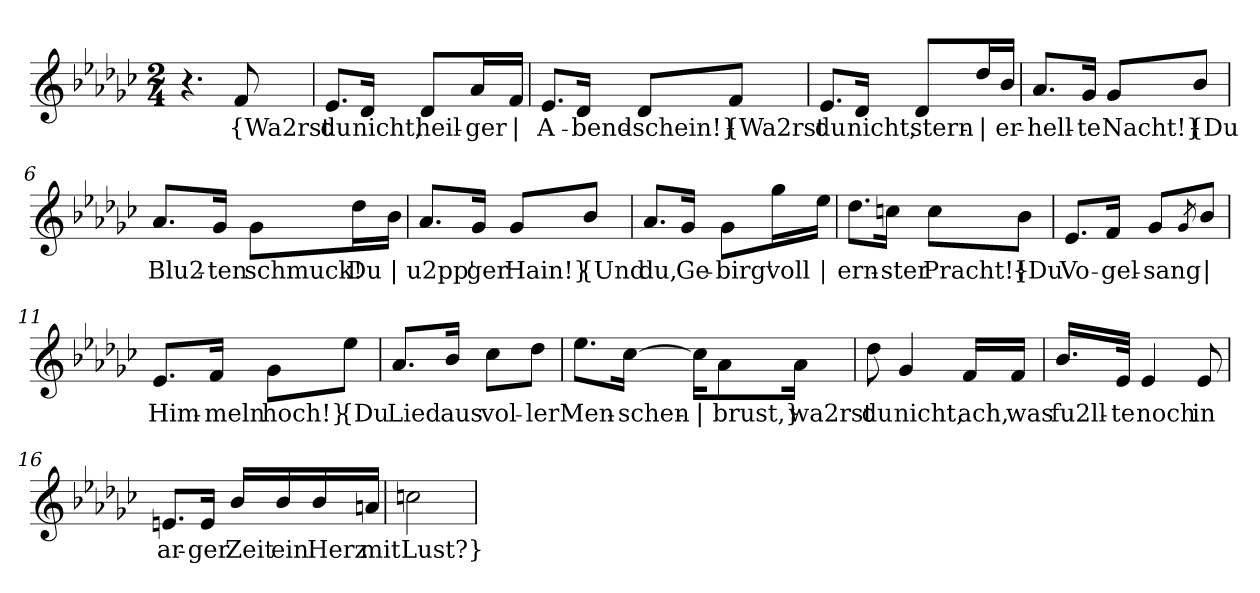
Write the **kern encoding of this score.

**kern	**text
*part1	*part1
*staff1	*staff1
*clefG2	*
*k[b-e-a-d-g-c-]	*
*M2/4	*
=1	=1
4.r	.
!	!LO:LY:b
8f/	{Wa2rst
=2	=2
!	!LO:LY:b
8.e-/L	du
!	!LO:LY:b
16d-/Jk	nicht,
!	!LO:LY:b
8d-/L	heil-
!	!LO:LY:b
16a-/L	-ger
!	!LO:LY:b
16f/JJ	|
=3	=3
!	!LO:LY:b
8.e-/L	A-
!	!LO:LY:b
16d-/Jk	-bend-
!	!LO:LY:b
8d-/L	-schein!}
!	!LO:LY:b
8f/J	{Wa2rst
=4	=4
!	!LO:LY:b
8.e-/L	du
!	!LO:LY:b
16d-/Jk	nicht,
!	!LO:LY:b
8d-/L	stern-
!	!LO:LY:b
16dd-/L	|
!	!LO:LY:b
16b-/JJ	-er-
!!LO:LB:g=z
=5	=5
!	!LO:LY:b
8.a-/L	-hell-
!	!LO:LY:b
16g-/Jk	-te
!	!LO:LY:b
8g-/L	Nacht!}
!	!LO:LY:b
8b-/J	{Du
=6	=6
!	!LO:LY:b
8.a-/L	Blu2-
!	!LO:LY:b
16g-/Jk	-ten
!	!LO:LY:b
8g-\L	schmuck!
!	!LO:LY:b
16dd-\L	Du
!	!LO:LY:b
16b-\JJ	|
=7	=7
!	!LO:LY:b
8.a-/L	u2pp'
!	!LO:LY:b
16g-/Jk	ger
!	!LO:LY:b
8g-/L	Hain!}
!	!LO:LY:b
8b-/J	{Und
=8	=8
!	!LO:LY:b
8.a-/L	du,
!	!LO:LY:b
16g-/Jk	Ge-
!	!LO:LY:b
8g-\L	-birg'
!	!LO:LY:b
16gg-\L	voll
!	!LO:LY:b
16ee-\JJ	|
!!LO:LB:g=z
=9	=9
!	!LO:LY:b
8.dd-\L	ern-
!	!LO:LY:b
16ccn\Jk	-ster
!	!LO:LY:b
8cc\L	Pracht!}
!	!LO:LY:b
8b-\J	{Du
=10	=10
!	!LO:LY:b
8.e-/L	Vo-
!	!LO:LY:b
16f/Jk	-gel-
!	!LO:LY:b
8g-/L	-sang
8qg-/	.
!	!LO:LY:b
8b-/J	|
=11	=11
!	!LO:LY:b
8.e-/L	Him-
!	!LO:LY:b
16f/Jk	-meln
!	!LO:LY:b
8g-\L	hoch!}
!	!LO:LY:b
8ee-\J	{Du
=12	=12
!	!LO:LY:b
8.a-/L	Lied
!	!LO:LY:b
16b-/Jk	aus
!	!LO:LY:b
8cc-\L	vol-
!	!LO:LY:b
8dd-\J	-ler
!!LO:LB:g=z
=13	=13
!	!LO:LY:b
8.ee-\L	Men-
!	!LO:LY:b
[16cc-\Jk	-schen-
!	!LO:LY:b
16cc-\KL]	|
!	!LO:LY:b
8a-\	-brust,}
!	!LO:LY:b
16a-\Jk	wa2rst
=14	=14
!	!LO:LY:b
8dd-\	du
!	!LO:LY:b
4g-/	nicht,
!	!LO:LY:b
16f/LL	ach,
!	!LO:LY:b
16f/JJ	was
=15	=15
!	!LO:LY:b
16.b-/LL	fu2ll-
!	!LO:LY:b
32e-/JJk	-te
!	!LO:LY:b
4e-/	noch
!	!LO:LY:b
8e-/	in
=16	=16
!	!LO:LY:b
8.en/L	ar-
!	!LO:LY:b
16e/Jk	-ger
!	!LO:LY:b
16b-/LL	Zeit
!	!LO:LY:b
16b-/	ein
!	!LO:LY:b
16b-/	Herz
!	!LO:LY:b
16an/JJ	mit
=17	=17
!	!LO:LY:b
2ccn\	Lust?}
=	=
*-	*-
